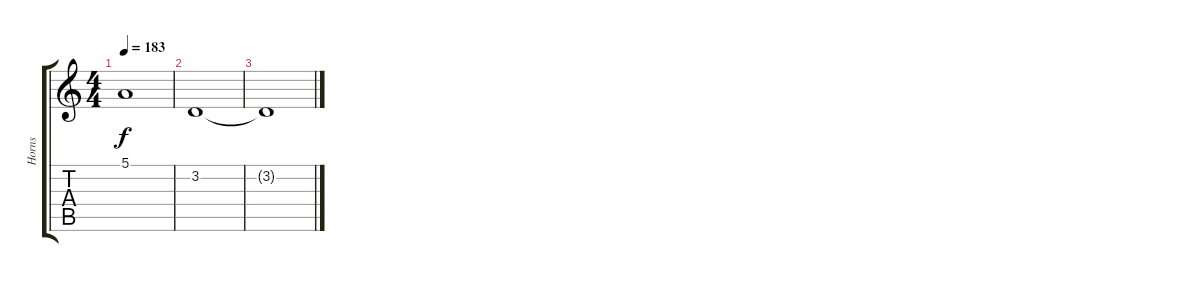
\track ("Horns" "Horns") {instrument brasssection}
\staff {score tabs}
\tuning (E4 B3 G3 D3 A2 E2) {hide}
\ts (4 4)
\tempo 183
\clef g2
\ks c
5.1.1{dy f} |
3.2.1 |
3.2{t}.1
